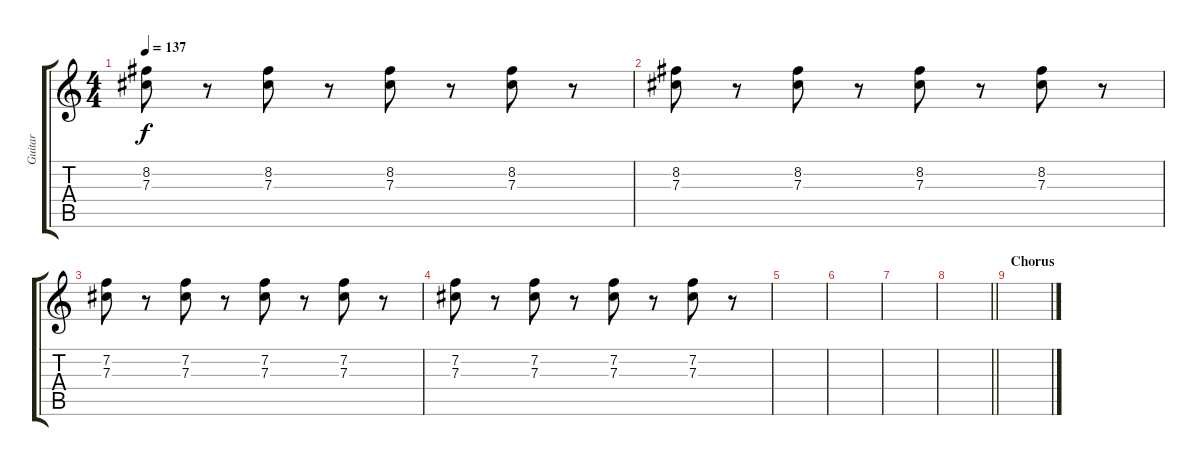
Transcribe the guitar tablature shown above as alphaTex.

\track ("Guitar" "Guitar") {instrument electricguitarmuted}
\staff {score tabs}
\tuning (Eb4 Bb3 Gb3 Db3 Ab2 Db2) {hide}
\ts (4 4)
\tempo 137
\clef g2
\ks c
(8.2 7.3).8{dy f} r.8 (8.2 7.3).8 r.8 (8.2 7.3).8 r.8 (8.2 7.3).8 r.8 |
(8.2 7.3).8 r.8 (8.2 7.3).8 r.8 (8.2 7.3).8 r.8 (8.2 7.3).8 r.8 |
(7.2 7.3).8 r.8 (7.2 7.3).8 r.8 (7.2 7.3).8 r.8 (7.2 7.3).8 r.8 |
(7.2 7.3).8 r.8 (7.2 7.3).8 r.8 (7.2 7.3).8 r.8 (7.2 7.3).8 r.8 |
|
|
|
\barLineRight lightlight
|
\section ("" "Chorus")
